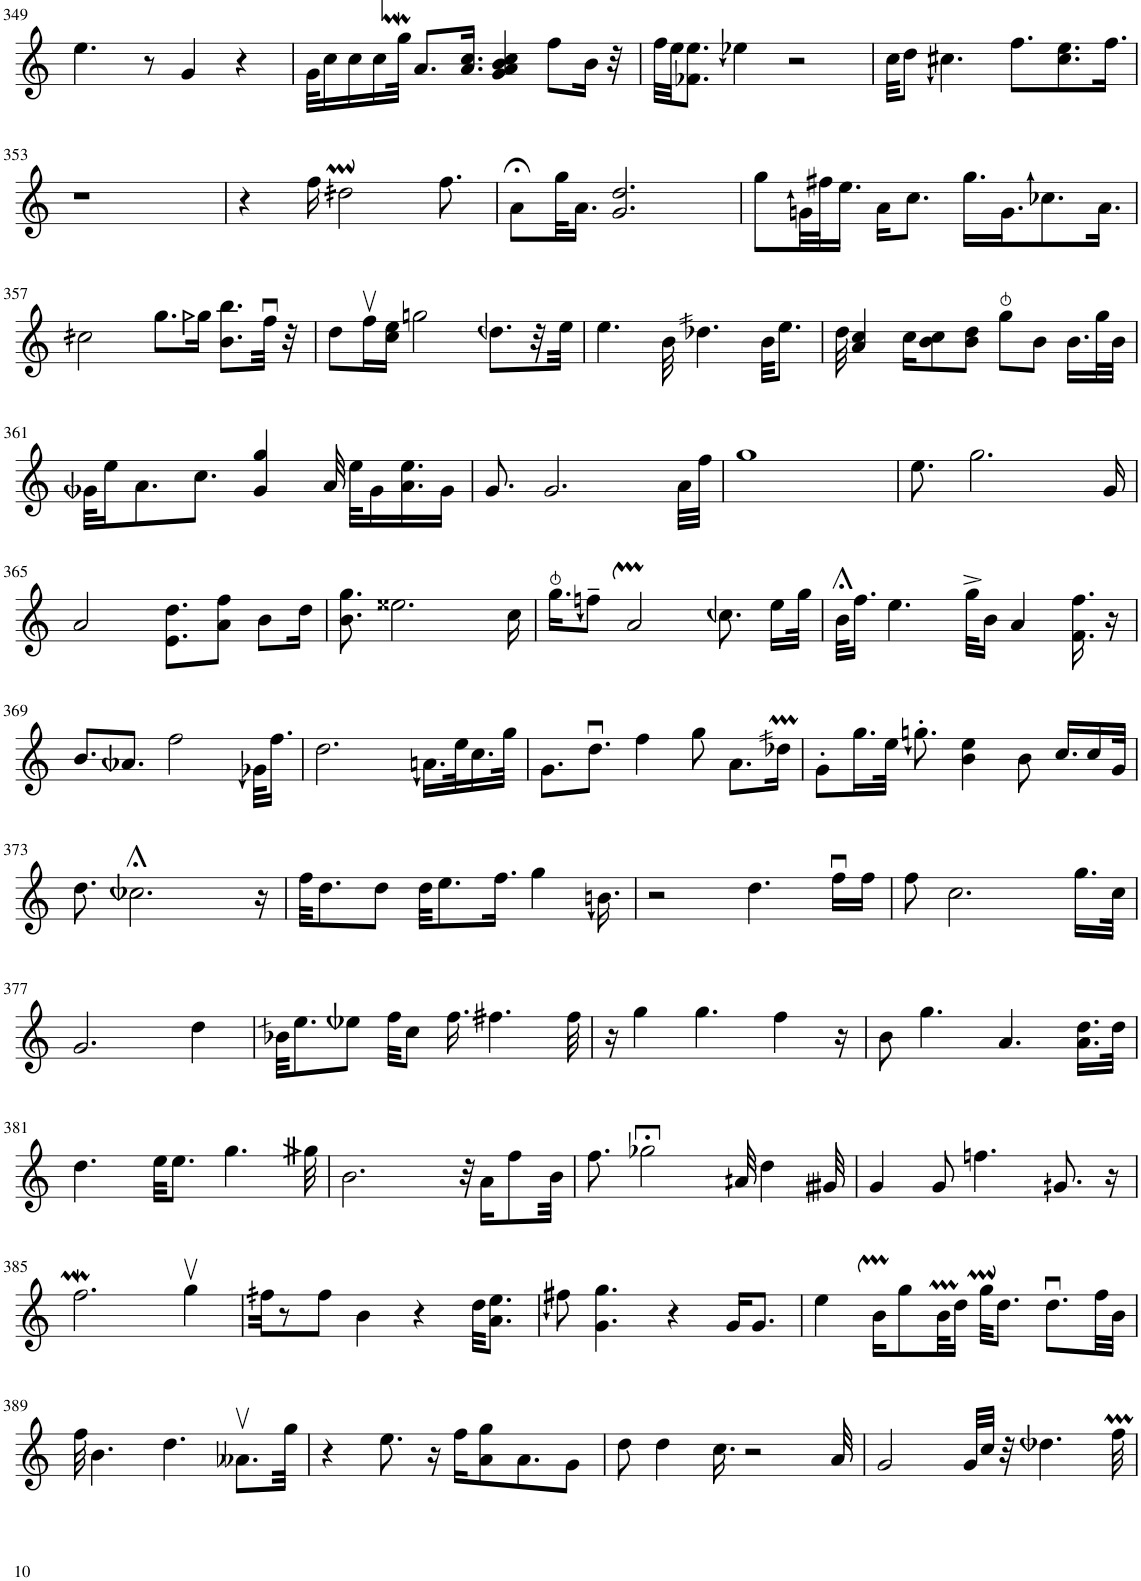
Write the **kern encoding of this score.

**kern
*part1
*staff1
*I"Piano
*I'Pno
!!LO:PB:g=z
*clefG2
*k[]
*M4/4
=349
4.ee\
8r
4g/
4r
=350
32g\KLL
16cc\
16cc\
16cc\
32ggW\JJk
8.a/L
16.a/ 16.cc/Jk
4g/ 4a/ 4b/ 4cc/
8ff\L
16b\Jk
32r
=351
32ff\LLL
32ee\JJ
8.f-X\ 8.ee\J
4een\
2r
=352
32cc\KKL
8dd\J
4.ccn\
8.ff\L
8.cc\ 8.ee\
16.ff\Jk
!!LO:LB:g=z
=353
1r
=354
4r
16ff\
2ddnM\
8.ff\
=355
8a;<\L
32gg\KL
16.a\JJ
2.g/ 2.dd/
=356
8gg\L
32gn\LL
32ff#X\J
16.ee\JJ
16a\KL
8.cc\J
16.gg\LL
16.g\J
8.ccn\
16.a\Jk
!!LO:LB:g=z
=357
2ccn\
8.gg\L
16ggn\Jk
8.b\ 8.bb\L
32ffu\Jkk
32r
=358
8dd\L
16ffv\L
16cc\ 16ee\JJ
2ggn\
8.ddn\L
32r
32ee\JJJ
=359
4.ee\
32b\
4.ddn\
32b\KKL
8.ee\J
=360
32dd\
4a/ 4cc/
16cc\KL
8b\ 8cc\
8b\ 8dd\J
8gg\L
8b\J
16.b\LL
32gg\L
32b\JJJ
!!LO:LB:g=z
=361
32gn\KLL
16ee\J
8.a\
8.cc\J
4g/ 4gg/
32a/
32ee\KLL
16g\
16.a\ 16.ee\
16g\JJ
=362
8.g/
2.g/
32a\LLL
32ff\JJJ
=363
1gg
=364
8.ee\
2.gg\
16g/
!!LO:LB:g=z
=365
2a/
8.e\ 8.dd\L
8a\ 8ff\J
8b\L
16dd\Jk
=366
8.b\ 8.gg\
2.ee##X\
16cc\
=367
16.gg\KL
8ffn~\J
2aM/
8.ccn\
16ee\LL
32gg\JJk
=368
32b;<\KLL
16.ff\JJ
4.ee\
32gg^\KLL
16b\JJ
4a/
16.f\ 16.ff\
16r
!!LO:LB:g=z
=369
8.b/L
8.an/J
2ff\
32gn\KLL
16.ff\JJ
=370
2.dd\
16.an\LL
32ee\K
16.cc\
32gg\JJk
=371
8.g\L
8.ddu\J
4ff\
8gg\
8.a\L
16ddnM\Jk
=372
8g'\L
16.gg\L
32ee\JJk
8.ggn'\
4b\ 4ee\
8b\
16.cc/LL
16cc/
32g/JJk
!!LO:LB:g=z
=373
8.dd\
2.ccn;<\
16r
=374
32ff\KKL
8.dd\
8dd\J
32dd\KKL
8.ee\
16.ff\Jk
4gg\
16.bn\
=375
2r
4.dd\
16ffu\LL
16ff\JJ
=376
8ff\
2.cc\
16.gg\LL
32cc\JJk
!!LO:LB:g=z
=377
2.g/
4dd\
=378
32bn\KKL
8.ee\
8een\J
32ff\KKL
8cc\J
16.ff\
4.ffn\
32ff\
=379
16r
4gg\
4.gg\
4ff\
16r
=380
8b\
4.gg\
4.a/
16.a\ 16.dd\LL
32dd\JJk
!!LO:LB:g=z
=381
4.dd\
32ee\KKL
8.ee\J
4.gg\
32ggn\
=382
2.b\
32r
16a\KL
8ff\
32b\Jkk
=383
8.ff\
2gg-X;<\
32an/
4dd\
32gn/
=384
4g/
8g/
4.ffn\
8.gn/
16r
!!LO:LB:g=z
=385
2.ffw\
4ggv\
=386
32ffn\KKL
8r
8ff\J
4b\
4r
32dd\KKL
8.a\ 8.ee\J
=387
8ffn\
4.g\ 4.gg\
4r
16g/KL
8.g/J
=388
4ee\
16bm\KL
8gg\
32bm\KL
16dd\JJ
32ggM\KKL
8.dd\J
8.ddu\L
32ff\LL
32b\JJJ
!!LO:LB:g=z
=389
32ff\
4.b\
4.dd\
8.a--Xv\L
32gg\Jkk
=390
4r
8.ee\
16r
16ff\KL
8a\ 8gg\
8.a\
8g\J
=391
8dd\
4dd\
16.cc\
2r
32a/
=392
2g/
32g/LLL
32cc/JJJ
32r
4.ddn\
32ffM\
=
*-
